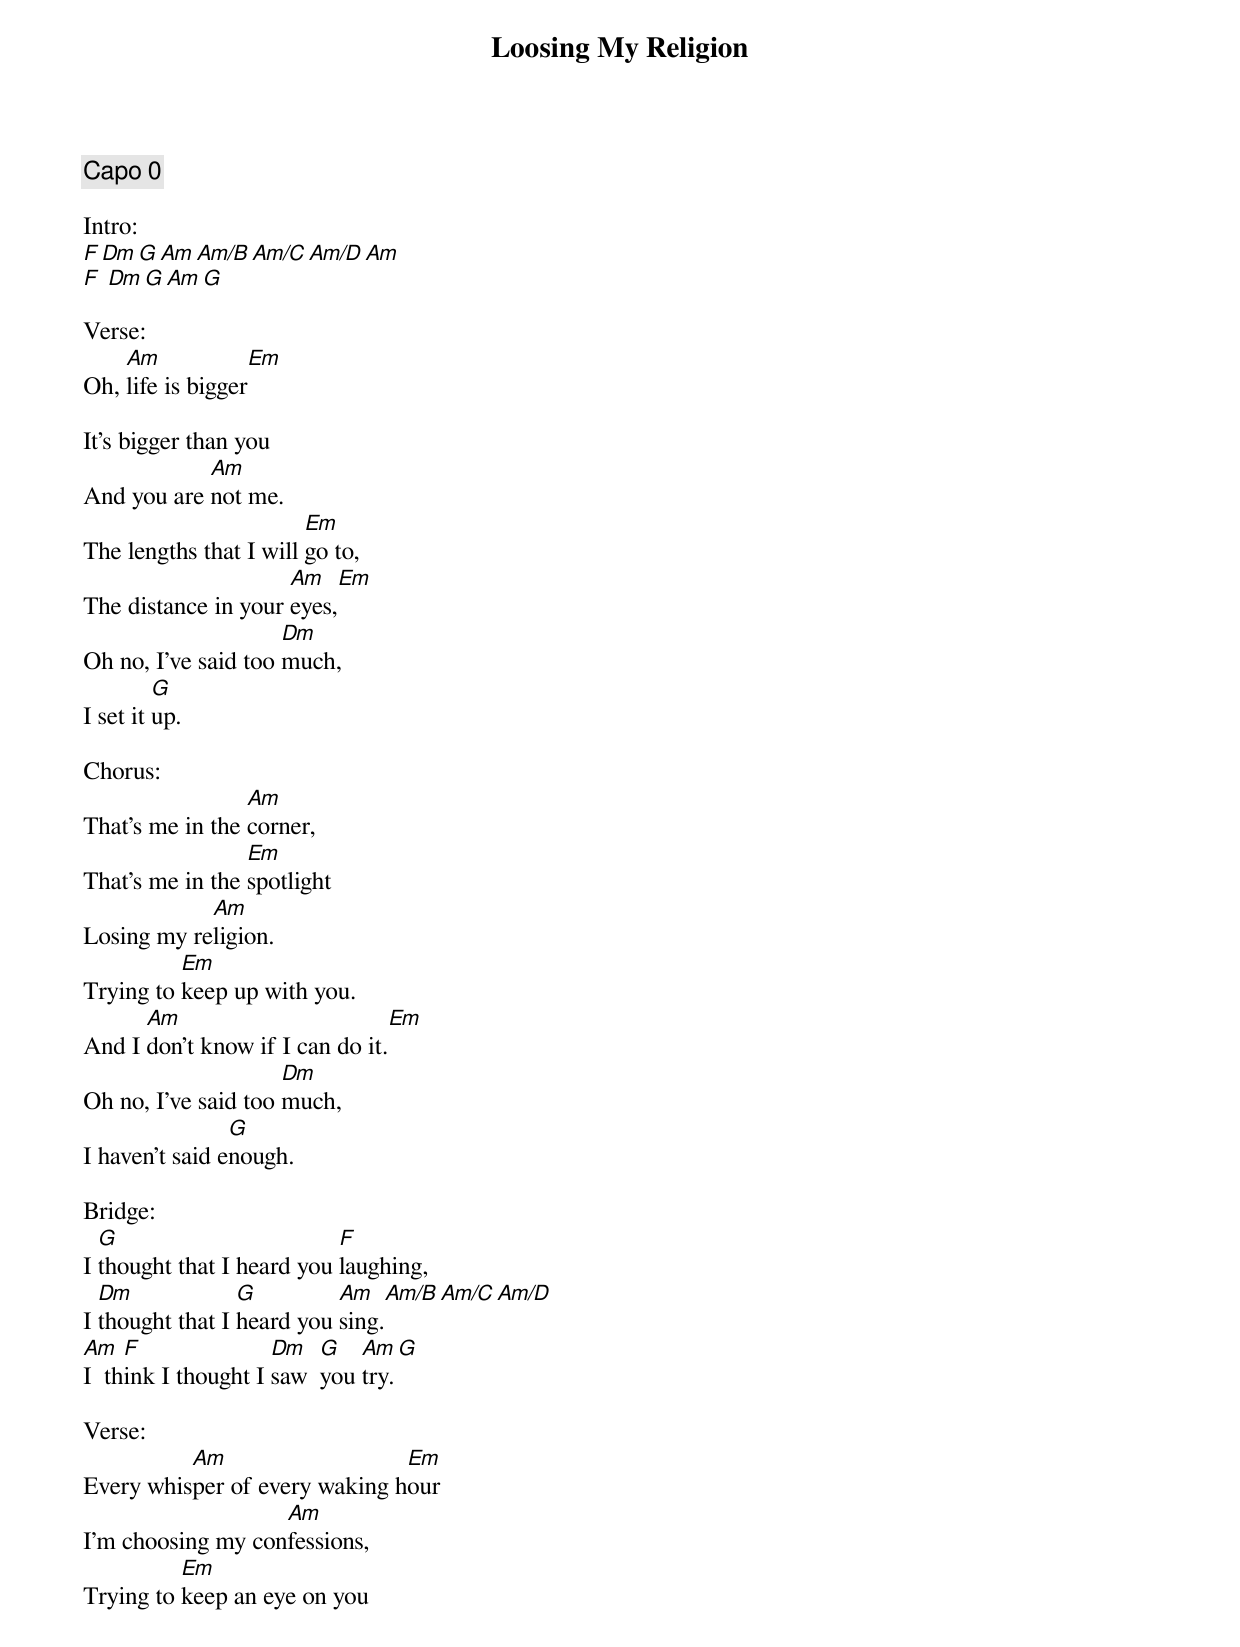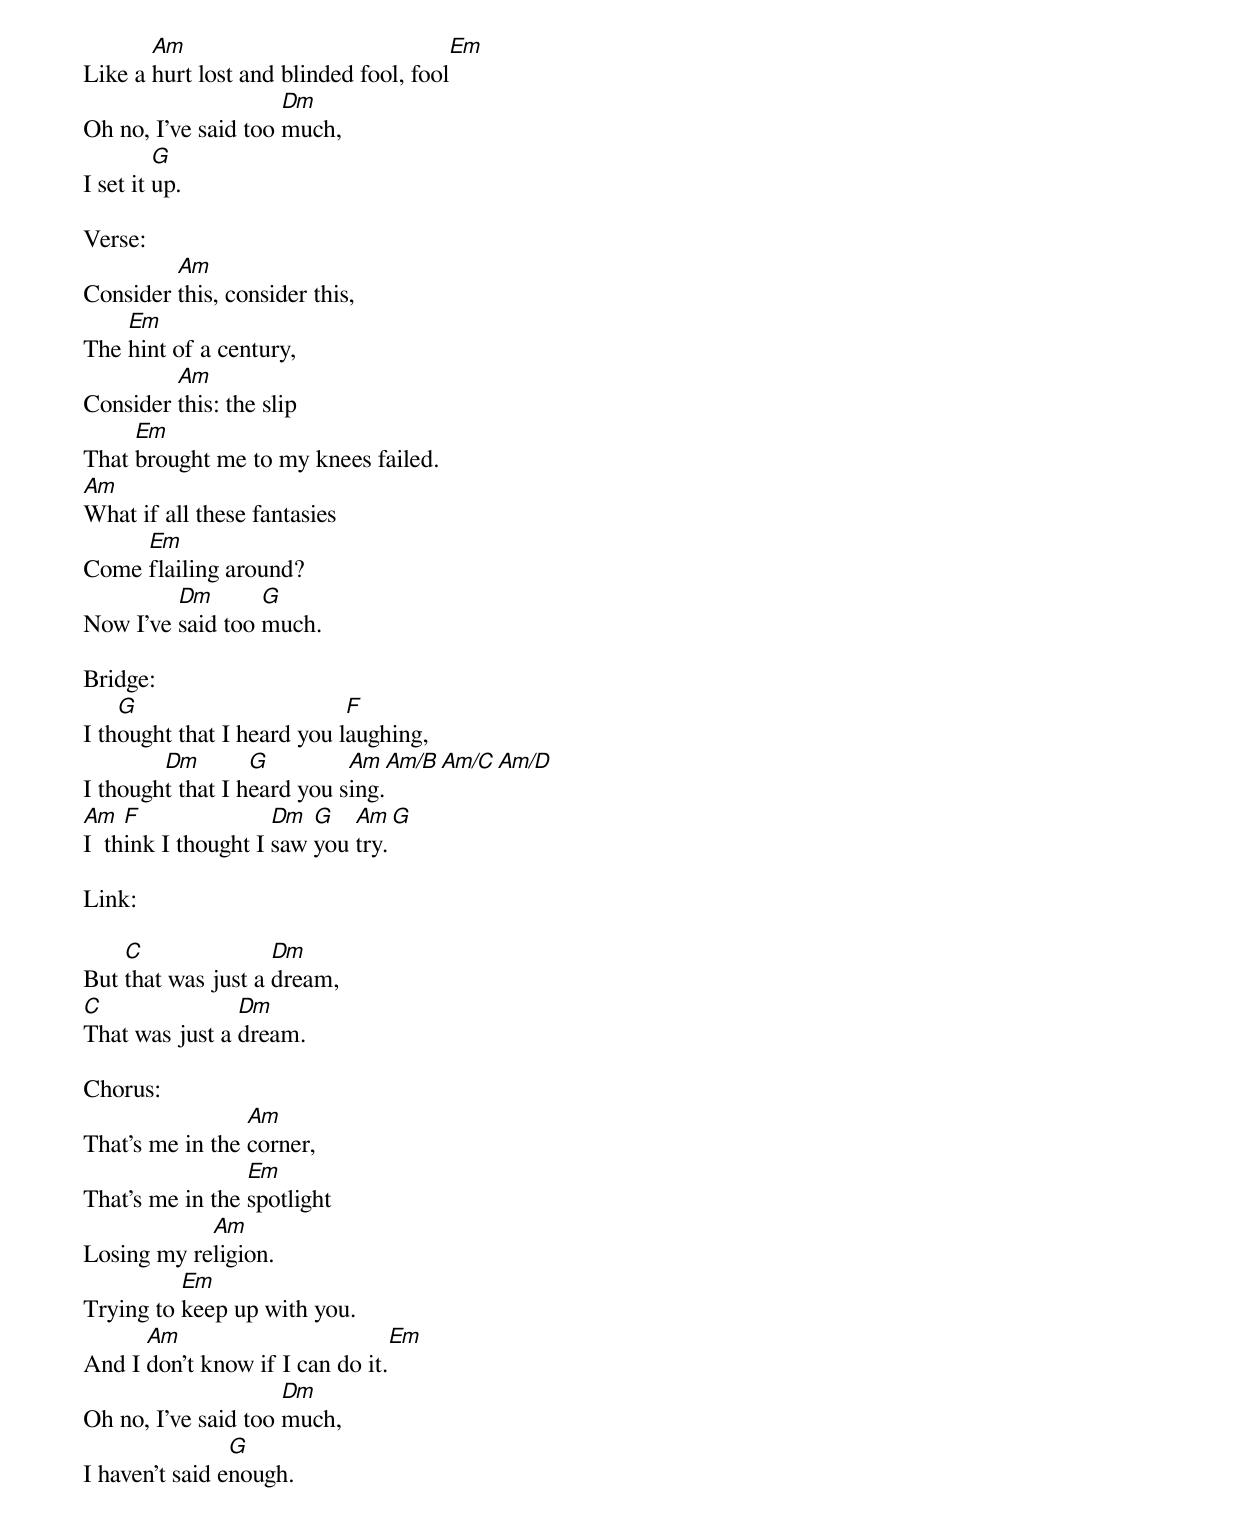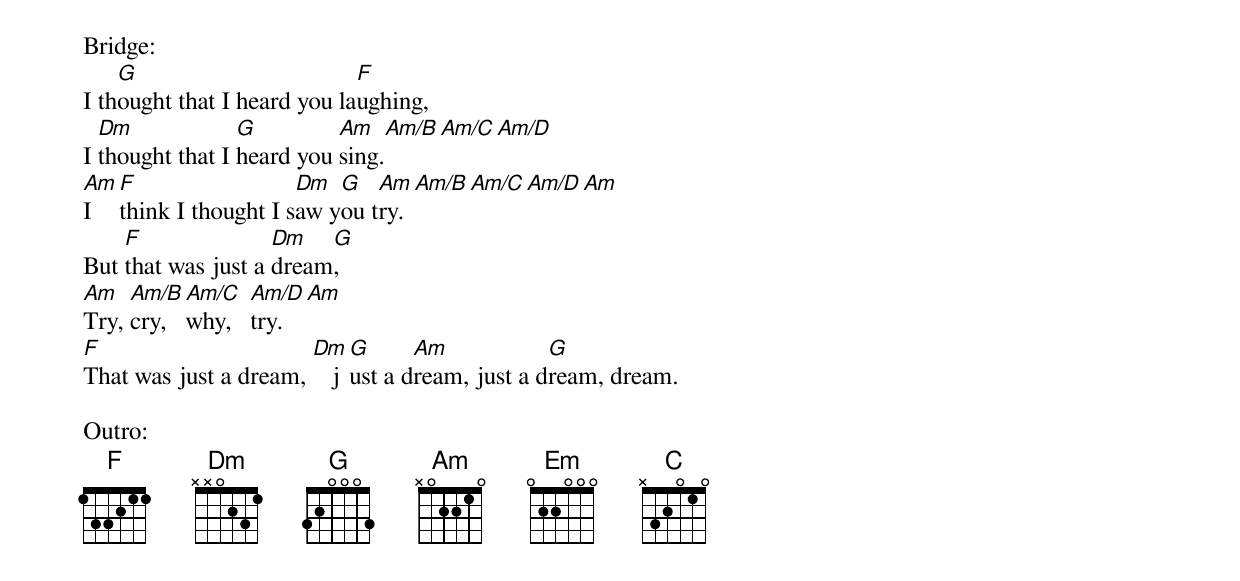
{title:Loosing My Religion}
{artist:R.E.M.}
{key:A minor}
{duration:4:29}
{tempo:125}
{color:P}

{comment: Capo 0}

Intro:
[F][Dm][G][Am][Am/B][Am/C][Am/D][Am]
[F] [Dm][G][Am][G]

Verse:
Oh, [Am]life is bigger[Em]

It's bigger than you
And you are [Am]not me.
The lengths that I will [Em]go to,
The distance in your [Am]eyes,[Em]
Oh no, I've said too [Dm]much,
I set it [G]up.

Chorus:
That's me in the [Am]corner,
That's me in the [Em]spotlight
Losing my re[Am]ligion.
Trying to [Em]keep up with you.
And I [Am]don't know if I can do it.[Em]
Oh no, I've said too [Dm]much,
I haven't said e[G]nough.

Bridge:
I [G]thought that I heard you [F]laughing,
I [Dm]thought that I [G]heard you [Am]sing.[Am/B][Am/C][Am/D]
[Am]I  th[F]ink I thought I [Dm]saw  [G]you [Am]try.[G]

Verse:
Every whis[Am]per of every waking h[Em]our
I'm choosing my con[Am]fessions,
Trying to [Em]keep an eye on you
Like a [Am]hurt lost and blinded fool, fool[Em]
Oh no, I've said too [Dm]much,
I set it [G]up.

Verse:
Consider [Am]this, consider this,
The [Em]hint of a century,
Consider [Am]this: the slip
That [Em]brought me to my knees failed.
[Am]What if all these fantasies
Come [Em]flailing around?
Now I've [Dm]said too [G]much.

Bridge:
I th[G]ought that I heard you l[F]aughing,
I though[Dm]t that I h[G]eard you s[Am]ing.[Am/B][Am/C][Am/D]
[Am]I  th[F]ink I thought I [Dm]saw [G]you [Am]try.[G]

Link:

But [C]that was just a [Dm]dream,
[C]That was just a [Dm]dream.

Chorus:
That's me in the [Am]corner,
That's me in the [Em]spotlight
Losing my re[Am]ligion.
Trying to [Em]keep up with you.
And I [Am]don't know if I can do it.[Em]
Oh no, I've said too [Dm]much,
I haven't said e[G]nough.

Bridge:
I th[G]ought that I heard you la[F]ughing,
I [Dm]thought that I [G]heard you [Am]sing.[Am/B][Am/C][Am/D]
[Am]I  [F]think I thought I s[Dm]aw y[G]ou t[Am]ry.[Am/B][Am/C][Am/D][Am]
But [F]that was just a [Dm]dream[G],
[Am]Try, [Am/B]cry,   [Am/C]why,   [Am/D]try.[Am]
[F]That was just a dream, [Dm]   j[G]ust a d[Am]ream, just a d[G]ream, dream.

Outro:
